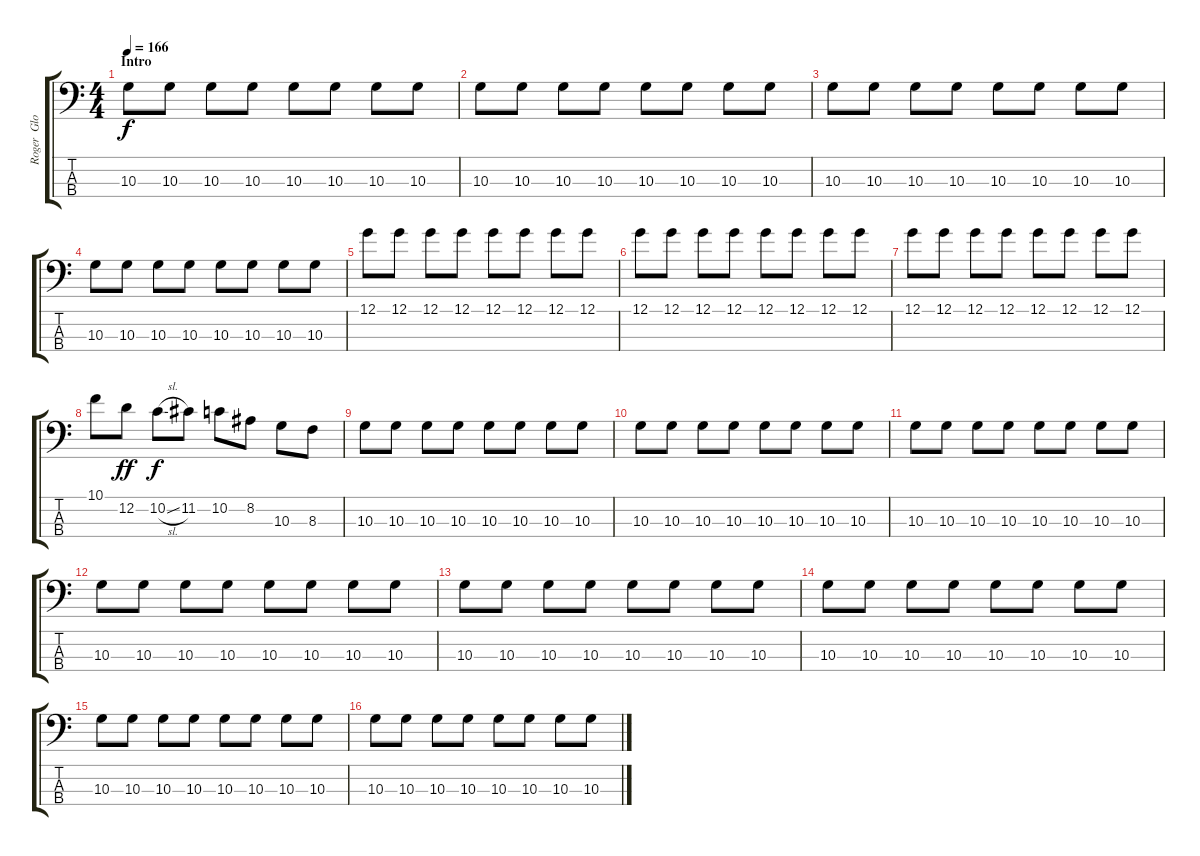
\track ("Roger  Glover" "Roger  Glo") {instrument electricbassfinger}
\staff {score tabs}
\tuning (G2 D2 A1 E1) {hide}
\ts (4 4)
\section ("" "Intro")
\tempo 166
\clef f4
\ks c
10.3.8{dy f instrument electricbassfinger} 10.3.8 10.3.8 10.3.8 10.3.8 10.3.8 10.3.8 10.3.8 |
10.3.8 10.3.8 10.3.8 10.3.8 10.3.8 10.3.8 10.3.8 10.3.8 |
10.3.8 10.3.8 10.3.8 10.3.8 10.3.8 10.3.8 10.3.8 10.3.8 |
10.3.8 10.3.8 10.3.8 10.3.8 10.3.8 10.3.8 10.3.8 10.3.8 |
12.1.8 12.1.8 12.1.8 12.1.8 12.1.8 12.1.8 12.1.8 12.1.8 |
12.1.8 12.1.8 12.1.8 12.1.8 12.1.8 12.1.8 12.1.8 12.1.8 |
12.1.8 12.1.8 12.1.8 12.1.8 12.1.8 12.1.8 12.1.8 12.1.8 |
10.1.8 12.2.8{dy ff} 10.2{sl}.8{dy f} 11.2.8 10.2.8 8.2.8 10.3.8 8.3.8 |
10.3.8 10.3.8 10.3.8 10.3.8 10.3.8 10.3.8 10.3.8 10.3.8 |
10.3.8 10.3.8 10.3.8 10.3.8 10.3.8 10.3.8 10.3.8 10.3.8 |
10.3.8 10.3.8 10.3.8 10.3.8 10.3.8 10.3.8 10.3.8 10.3.8 |
10.3.8 10.3.8 10.3.8 10.3.8 10.3.8 10.3.8 10.3.8 10.3.8 |
10.3.8 10.3.8 10.3.8 10.3.8 10.3.8 10.3.8 10.3.8 10.3.8 |
10.3.8 10.3.8 10.3.8 10.3.8 10.3.8 10.3.8 10.3.8 10.3.8 |
10.3.8 10.3.8 10.3.8 10.3.8 10.3.8 10.3.8 10.3.8 10.3.8 |
10.3.8 10.3.8 10.3.8 10.3.8 10.3.8 10.3.8 10.3.8 10.3.8
